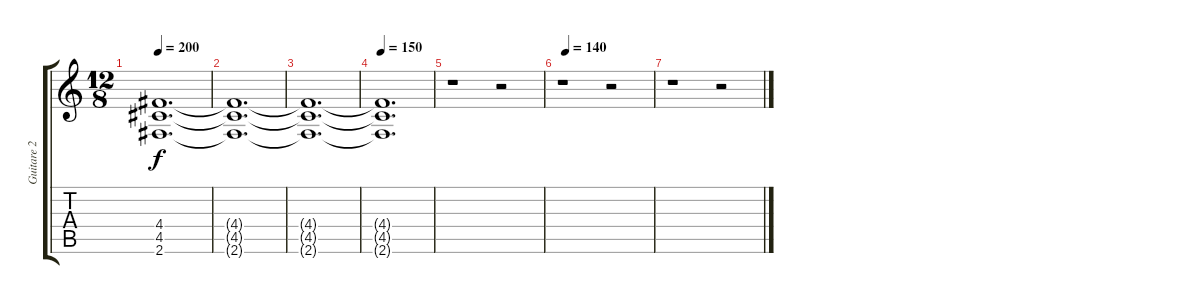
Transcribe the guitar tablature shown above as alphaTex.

\track ("Guitare 2" "Guitare 2") {instrument distortionguitar}
\staff {score tabs}
\tuning (E4 B3 G3 D3 A2 E2) {hide}
\ts (12 8)
\tempo 200
\clef g2
\ks c
(4.4{t} 4.5{t} 2.6{t}).1{d dy f} |
(4.4{t} 4.5{t} 2.6{t}).1{d} |
(4.4{t} 4.5{t} 2.6{t}).1{d} |
\tempo 150
(4.4{t} 4.5{t} 2.6{t}).1{d} |
r.1 r.2 |
\tempo (140 0.041666666666666664)
r.1 r.2 |
r.1 r.2
